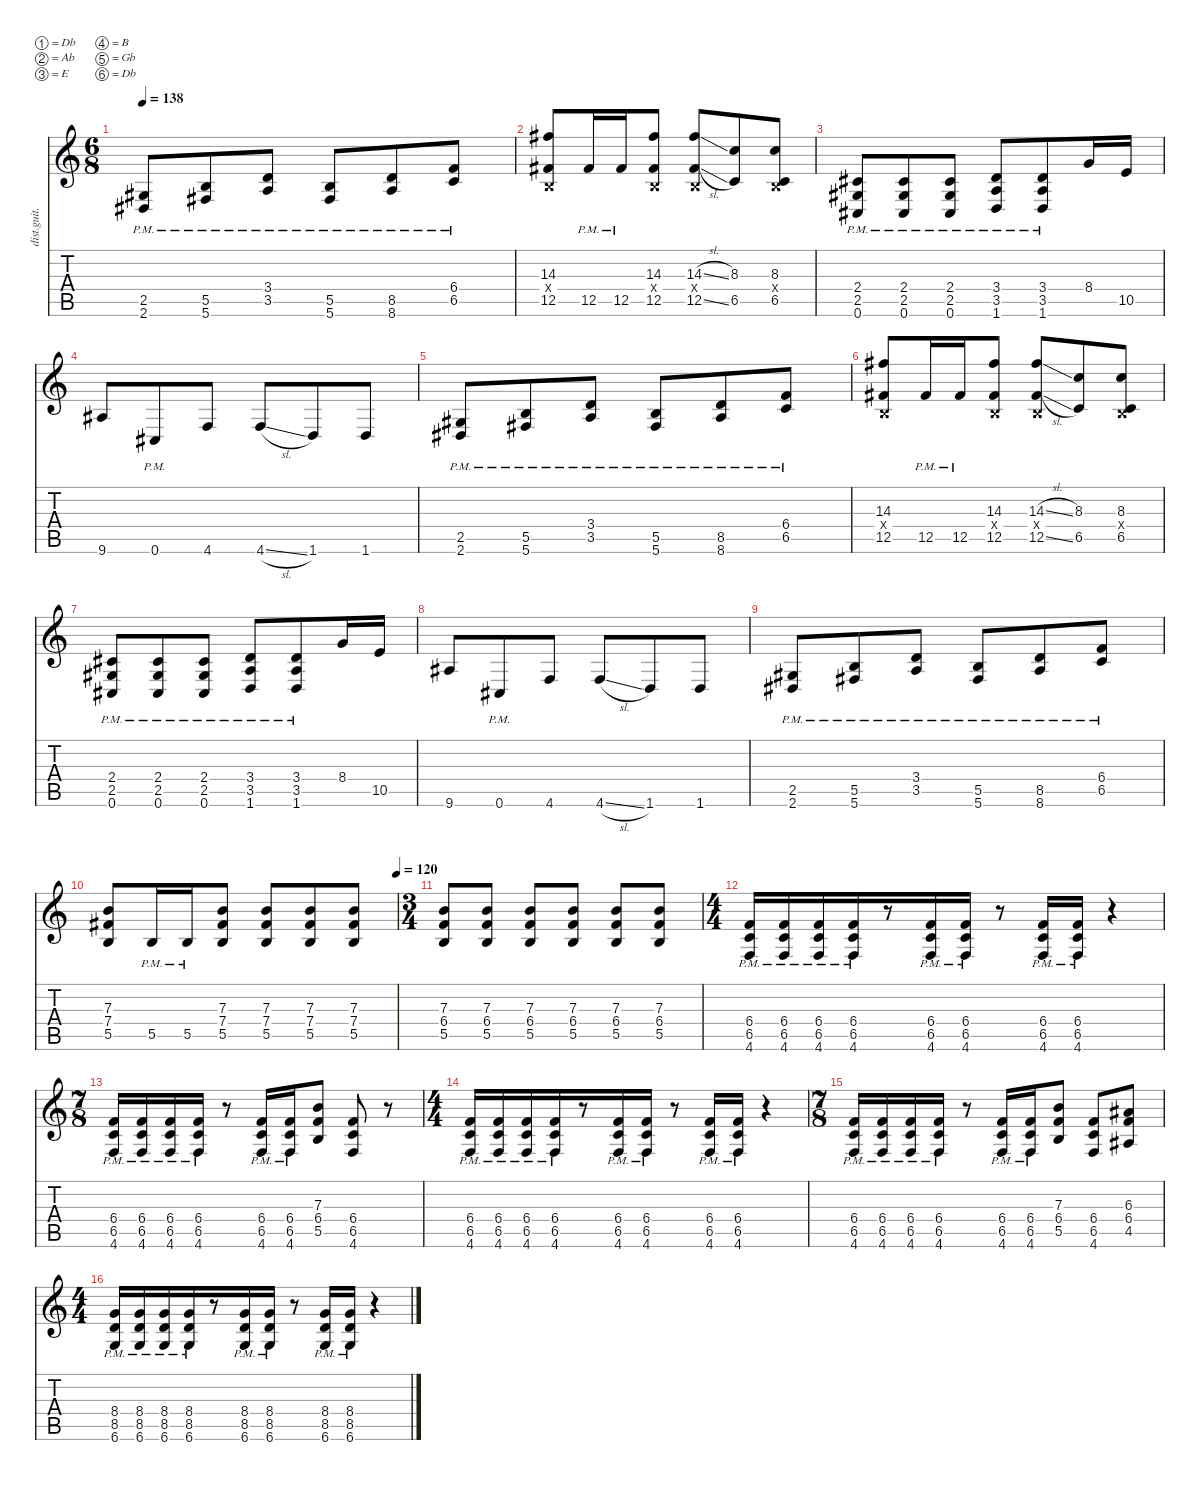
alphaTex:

\defaultSystemsLayout 4
\hideDynamics
\bracketExtendMode nobrackets
\otherSystemsTrackNameOrientation horizontal
\track ("P. Waggoner Gtr." "dist.guit.") {instrument distortionguitar}
\staff {score tabs}
\tuning (Db4 Ab3 E3 B2 Gb2 Db2)
\ts (6 8)
\tempo 138
\clef g2
\ks c
(2.5{pm acc #} 2.6{pm acc #}).8{dy f beam Up} (5.5{pm} 5.6{pm acc #}).8{beam Up} (3.4{pm} 3.5{pm}).8{beam Up} (5.5{pm} 5.6{pm acc #}).8{beam Up} (8.5{pm} 8.6{pm}).8{beam Up} (6.4{pm} 6.5{pm}).8{beam Up} |
(14.3{acc #} 0.4{x} 12.5{acc #}).8{beam Up} 12.5{pm acc #}.16{beam Up} 12.5{pm acc #}.16{beam Up} (14.3{acc #} 0.4{x} 12.5{acc #}).8{beam Up} (14.3{sl acc #} 0.4{x} 12.5{sl acc #}).8{beam Up} (8.3 6.5).8{beam Up} (8.3 0.4{x} 6.5).8{beam Up} |
(2.4{pm acc #} 2.5{pm acc #} 0.6{pm acc #}).8{beam Up} (2.4{pm acc #} 2.5{pm acc #} 0.6{pm acc #}).8{beam Up} (2.4{pm acc #} 2.5{pm acc #} 0.6{pm acc #}).8{beam Up} (3.4{pm} 3.5{pm} 1.6{pm}).8{beam Up} (3.4{pm} 3.5{pm} 1.6{pm}).8{beam Up} 8.4.16{beam Up} 10.5.16{beam Up} |
9.6{acc #}.8{beam Up} 0.6{pm acc #}.8{beam Up} 4.6.8{beam Up} 4.6{sl}.8{beam Up} 1.6.8{beam Up} 1.6.8{beam Up} |
(2.5{pm acc #} 2.6{pm acc #}).8{beam Up} (5.5{pm} 5.6{pm acc #}).8{beam Up} (3.4{pm} 3.5{pm}).8{beam Up} (5.5{pm} 5.6{pm acc #}).8{beam Up} (8.5{pm} 8.6{pm}).8{beam Up} (6.4{pm} 6.5{pm}).8{beam Up} |
(14.3{acc #} 0.4{x} 12.5{acc #}).8{beam Up} 12.5{pm acc #}.16{beam Up} 12.5{pm acc #}.16{beam Up} (14.3{acc #} 0.4{x} 12.5{acc #}).8{beam Up} (14.3{sl acc #} 0.4{x} 12.5{sl acc #}).8{beam Up} (8.3 6.5).8{beam Up} (8.3 0.4{x} 6.5).8{beam Up} |
(2.4{pm acc #} 2.5{pm acc #} 0.6{pm acc #}).8{beam Up} (2.4{pm acc #} 2.5{pm acc #} 0.6{pm acc #}).8{beam Up} (2.4{pm acc #} 2.5{pm acc #} 0.6{pm acc #}).8{beam Up} (3.4{pm} 3.5{pm} 1.6{pm}).8{beam Up} (3.4{pm} 3.5{pm} 1.6{pm}).8{beam Up} 8.4.16{beam Up} 10.5.16{beam Up} |
9.6{acc #}.8{beam Up} 0.6{pm acc #}.8{beam Up} 4.6.8{beam Up} 4.6{sl}.8{beam Up} 1.6.8{beam Up} 1.6.8{beam Up} |
(2.5{pm acc #} 2.6{pm acc #}).8{beam Up} (5.5{pm} 5.6{pm acc #}).8{beam Up} (3.4{pm} 3.5{pm}).8{beam Up} (5.5{pm} 5.6{pm acc #}).8{beam Up} (8.5{pm} 8.6{pm}).8{beam Up} (6.4{pm} 6.5{pm}).8{beam Up} |
\tempo (120 1)
(7.3 7.4{acc #} 5.5).8{beam Up} 5.5{pm}.16{beam Up} 5.5{pm}.16{beam Up} (7.3 7.4{acc #} 5.5).8{beam Up} (7.3 7.4{acc #} 5.5).8{beam Up} (7.3 7.4{acc #} 5.5).8{beam Up} (7.3 7.4{acc #} 5.5).8{beam Up} |
\ts (3 4)
\beaming (8 2 2 2)
(7.3 6.4 5.5).8{beam Up} (7.3 6.4 5.5).8{beam Up} (7.3 6.4 5.5).8{beam Up} (7.3 6.4 5.5).8{beam Up} (7.3 6.4 5.5).8{beam Up} (7.3 6.4 5.5).8{beam Up} |
\ts (4 4)
\beaming (8 4 4)
(6.4{pm} 6.5{pm} 4.6{pm}).16{beam Up} (6.4{pm} 6.5{pm} 4.6{pm}).16{beam Up} (6.4{pm} 6.5{pm} 4.6{pm}).16{beam Up} (6.4{pm} 6.5{pm} 4.6{pm}).16{beam Up} r.8{beam Up} (6.4{pm} 6.5{pm} 4.6{pm}).16{beam Up} (6.4{pm} 6.5{pm} 4.6{pm}).16{beam Up} r.8{beam Up} (6.4{pm} 6.5{pm} 4.6{pm}).16{beam Up} (6.4{pm} 6.5{pm} 4.6{pm}).16{beam Up} r.4{beam Up} |
\ts (7 8)
\beaming (8 3 2 2)
(6.4{pm} 6.5{pm} 4.6{pm}).16{beam Up} (6.4{pm} 6.5{pm} 4.6{pm}).16{beam Up} (6.4{pm} 6.5{pm} 4.6{pm}).16{beam Up} (6.4{pm} 6.5{pm} 4.6{pm}).16{beam Up} r.8{beam Up} (6.4{pm} 6.5{pm} 4.6{pm}).16{beam Up} (6.4{pm} 6.5{pm} 4.6{pm}).16{beam Up} (7.3 6.4 5.5).8{beam Up} (6.4 6.5 4.6).8{beam Up} r.8{beam Up} |
\ts (4 4)
\beaming (8 4 4)
(6.4{pm} 6.5{pm} 4.6{pm}).16{beam Up} (6.4{pm} 6.5{pm} 4.6{pm}).16{beam Up} (6.4{pm} 6.5{pm} 4.6{pm}).16{beam Up} (6.4{pm} 6.5{pm} 4.6{pm}).16{beam Up} r.8{beam Up} (6.4{pm} 6.5{pm} 4.6{pm}).16{beam Up} (6.4{pm} 6.5{pm} 4.6{pm}).16{beam Up} r.8{beam Up} (6.4{pm} 6.5{pm} 4.6{pm}).16{beam Up} (6.4{pm} 6.5{pm} 4.6{pm}).16{beam Up} r.4{beam Up} |
\ts (7 8)
\beaming (8 3 2 2)
(6.4{pm} 6.5{pm} 4.6{pm}).16{beam Up} (6.4{pm} 6.5{pm} 4.6{pm}).16{beam Up} (6.4{pm} 6.5{pm} 4.6{pm}).16{beam Up} (6.4{pm} 6.5{pm} 4.6{pm}).16{beam Up} r.8{beam Up} (6.4{pm} 6.5{pm} 4.6{pm}).16{beam Up} (6.4{pm} 6.5{pm} 4.6{pm}).16{beam Up} (7.3 6.4 5.5).8{beam Up} (6.4 6.5 4.6).8{beam Up} (6.3{acc #} 6.4 4.5{acc #}).8{beam Up} |
\ts (4 4)
\beaming (8 4 4)
(8.4{pm} 8.5{pm} 6.6{pm}).16{beam Up} (8.4{pm} 8.5{pm} 6.6{pm}).16{beam Up} (8.4{pm} 8.5{pm} 6.6{pm}).16{beam Up} (8.4{pm} 8.5{pm} 6.6{pm}).16{beam Up} r.8{beam Up} (8.4{pm} 8.5{pm} 6.6{pm}).16{beam Up} (8.4{pm} 8.5{pm} 6.6{pm}).16{beam Up} r.8{beam Up} (8.4{pm} 8.5{pm} 6.6{pm}).16{beam Up} (8.4{pm} 8.5{pm} 6.6{pm}).16{beam Up} r.4{beam Up}
